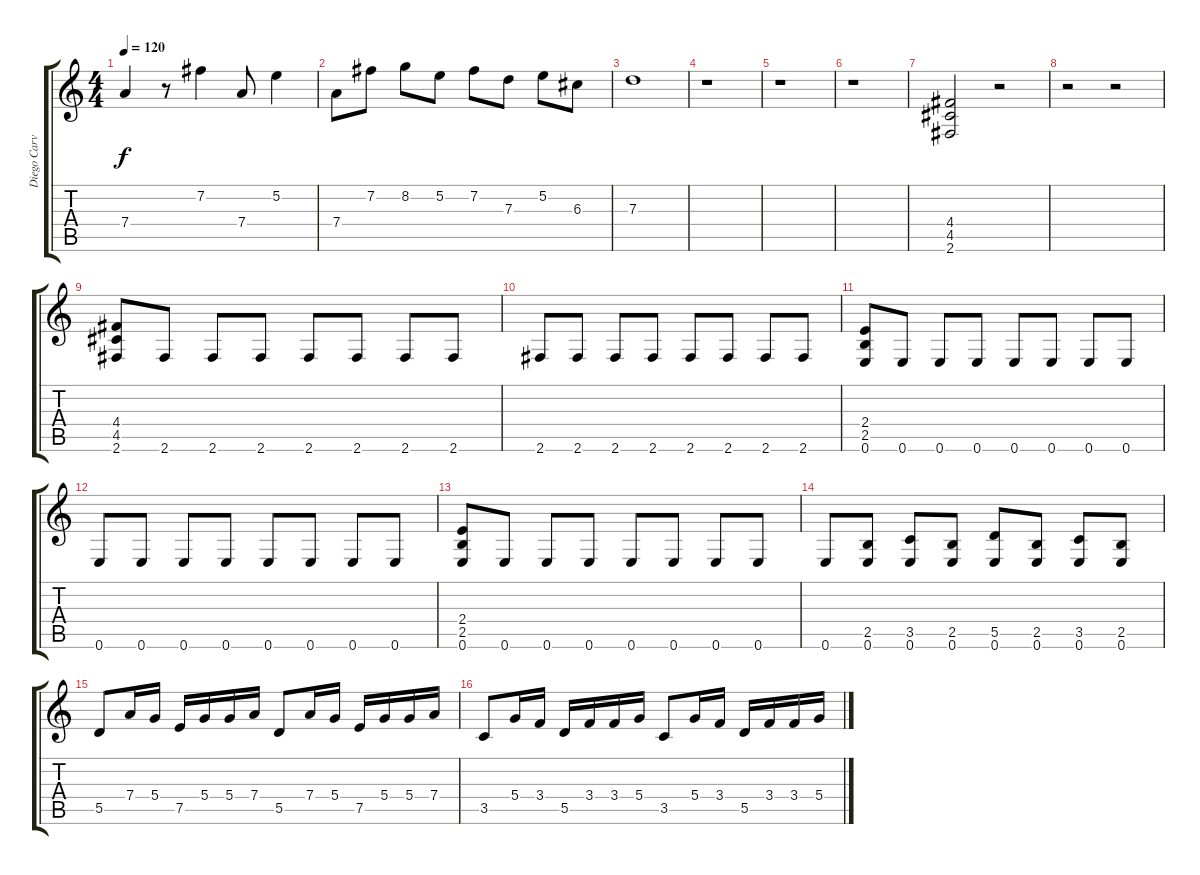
\track ("Diego Carvalho (Guitar)" "Diego Carv") {instrument distortionguitar}
\staff {score tabs}
\tuning (E4 B3 G3 D3 A2 E2) {hide}
\ts (4 4)
\tempo 120
\clef g2
\ks c
7.4.4{dy f} r.8 7.2.4 7.4.8 5.2.4 |
7.4.8 7.2.8 8.2.8 5.2.8 7.2.8 7.3.8 5.2.8 6.3.8 |
7.3.1 |
r.1 |
r.1 |
r.1 |
(4.4 4.5 2.6).2 r.2 |
r.2 r.2 |
(4.4 4.5 2.6).8 2.6.8 2.6.8 2.6.8 2.6.8 2.6.8 2.6.8 2.6.8 |
2.6.8 2.6.8 2.6.8 2.6.8 2.6.8 2.6.8 2.6.8 2.6.8 |
(2.4 2.5 0.6).8 0.6.8 0.6.8 0.6.8 0.6.8 0.6.8 0.6.8 0.6.8 |
0.6.8 0.6.8 0.6.8 0.6.8 0.6.8 0.6.8 0.6.8 0.6.8 |
(2.4 2.5 0.6).8 0.6.8 0.6.8 0.6.8 0.6.8 0.6.8 0.6.8 0.6.8 |
0.6.8 (2.5 0.6).8 (3.5 0.6).8 (2.5 0.6).8 (5.5 0.6).8 (2.5 0.6).8 (3.5 0.6).8 (2.5 0.6).8 |
5.5.8 7.4.16 5.4.16 7.5.16 5.4.16 5.4.16 7.4.16 5.5.8 7.4.16 5.4.16 7.5.16 5.4.16 5.4.16 7.4.16 |
3.5.8 5.4.16 3.4.16 5.5.16 3.4.16 3.4.16 5.4.16 3.5.8 5.4.16 3.4.16 5.5.16 3.4.16 3.4.16 5.4.16
